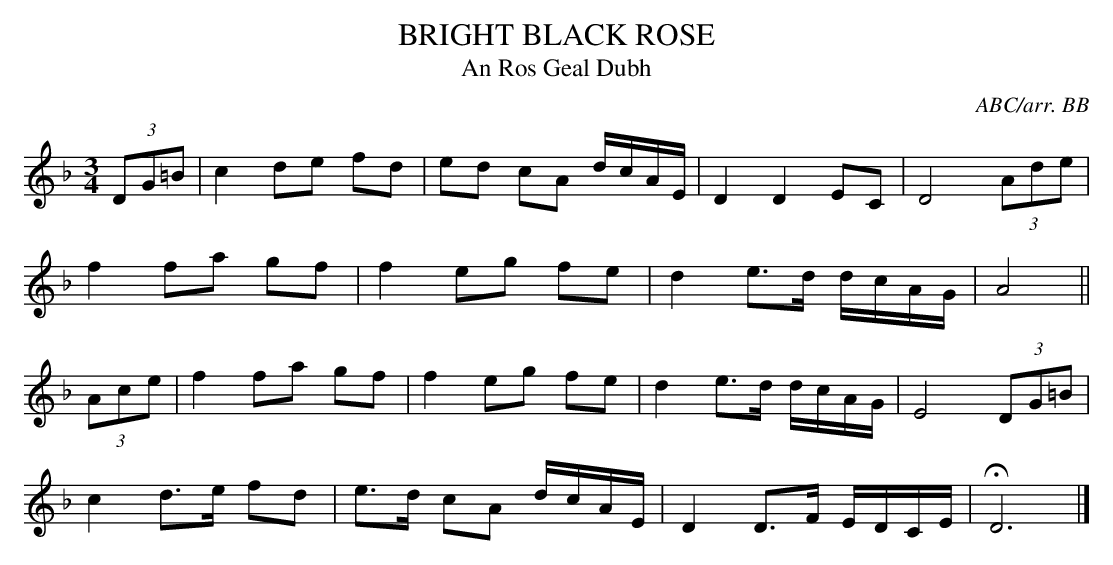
X:1
T:BRIGHT BLACK ROSE
T:An Ros Geal Dubh
C:ABC/arr. BB
Y:"gracefully"
L:1/8
M:3/4
K:Dm
(3DG=B|c2 de fd|ed cA d/c/A/E/|D2 D2 EC|D4 (3Ade|
f2 fa gf|f2 eg fe|d2 e>d d/c/A/G/|A4||
(3Ace|f2 fa gf|f2 eg fe|d2 e>d d/c/A/G/|E4 (3DG=B|
c2 d>e fd|e>d cA d/c/A/E/|D2 D>F E/D/C/E/|HD6|]
